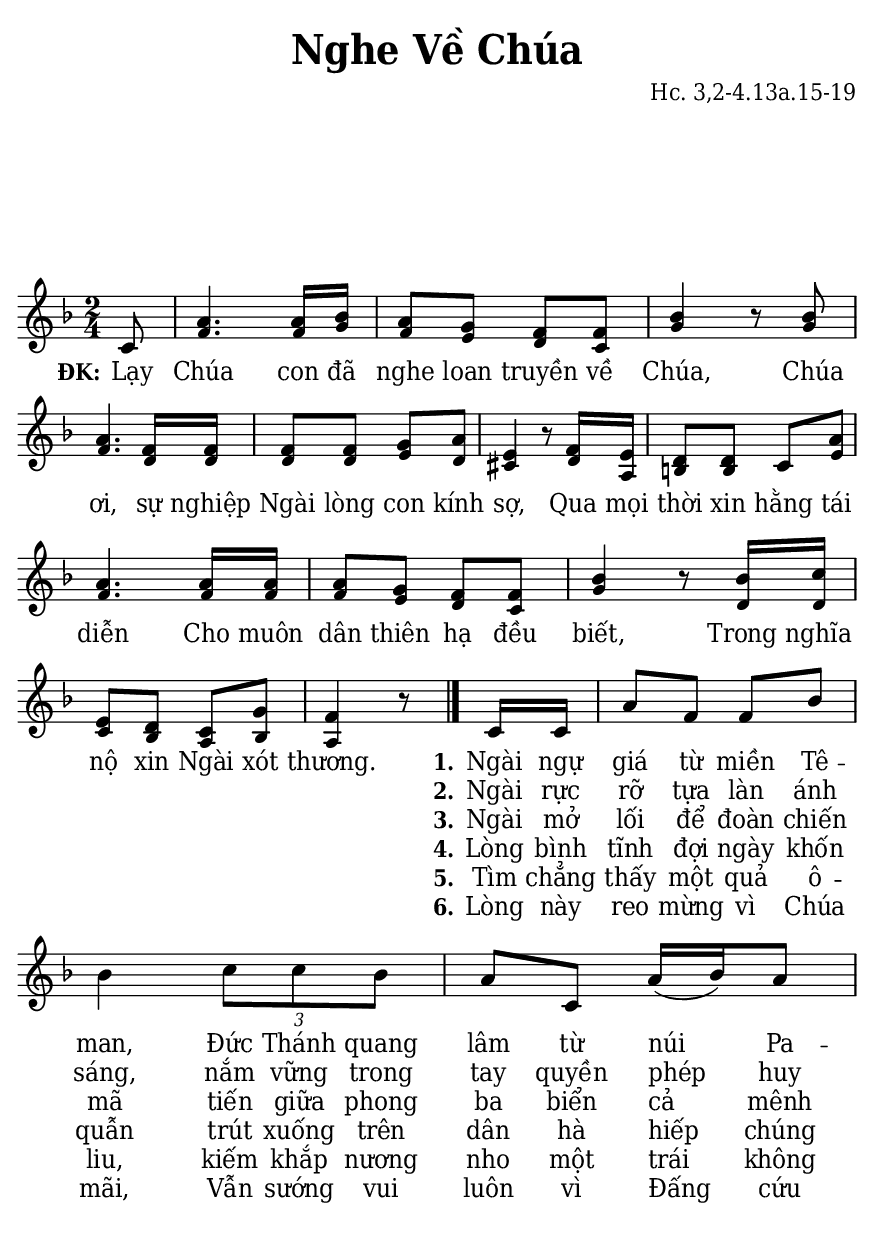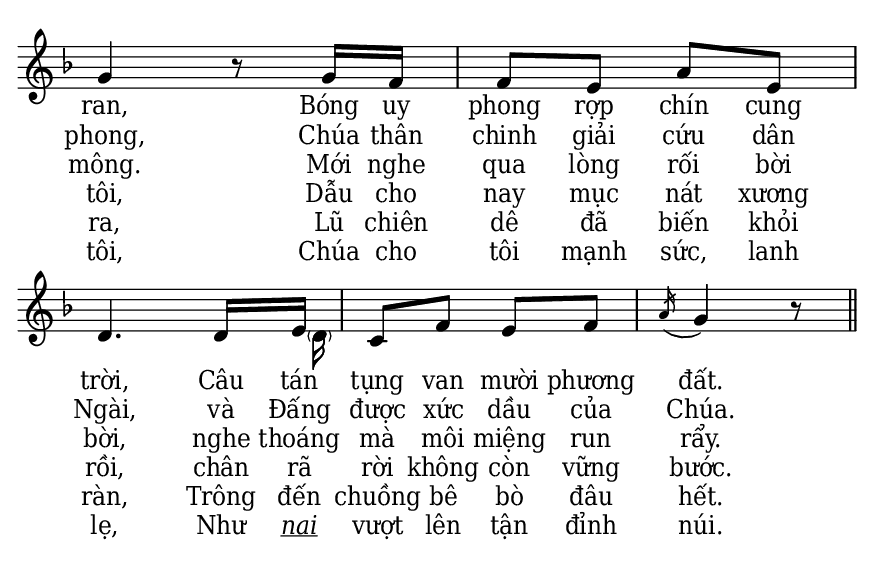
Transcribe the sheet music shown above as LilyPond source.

% Cài đặt chung\
\version "2.22.1"
\include "english.ly"

\header {
  title = \markup { \fontsize #1 "Nghe Về Chúa" }
  composer = "Hc. 3,2-4.13a.15-19"
  %arranger = "Lm. Kim Long"
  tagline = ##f
}

% Nhạc phiên khúc
nhacPhienKhucSop = \relative c' {
  \autoPageBreaksOff
  \partial 8 c8 |
  a'4. a16 bf |
  a8 g f f |
  bf4 r8 bf |
  a4. f16 f |
  f8 f g a |
  e4 r8 f16 e |
  d8 d c a' |
  a4. a16 a |
  a8 g f f |
  bf4 r8 bf16 c |
  e,8 d c g' |
  f4 r8 \bar "|."
  
  c16 c |
  a'8 f f bf |
  bf4 \tuplet 3/2 { c8 c bf } |
  a8 c, a'16 (bf) a8 | \pageBreak
  g4 r8 g16 f |
  f8 e a e |
  d4. d16
  <<
    {
      \voiceOne
      e16
    }
    \new Voice = "beSop" {
      \voiceTwo
      \stemDown
      \once \override NoteColumn.force-hshift = #1
      \parenthesize
      d
    }
  >>
  \oneVoice
  c8 f e f |
  \slashedGrace { a16 ( } g4) r8 \bar "||"
}

nhacPhienKhucAlto = \relative c' {
  c8 |
  f4. f16 g |
  f8 e d c |
  g'4 r8 g |
  f4. d16 d |
  d8 d e d |
  cs4 r8 d16 a |
  b!8 b c e |
  f4. f16 f |
  f8 e d c |
  g'4 r8 d16 d |
  c8 bf a bf |
  a4 r8
}

% Lời phiên khúc
loiPhienKhucSop = \lyrics {
  \set stanza = "ĐK:"
  Lạy Chúa con đã nghe loan truyền về Chúa, Chúa ơi,
  sự nghiệp Ngài lòng con kính sợ,
  Qua mọi thời xin hằng tái diễn
  Cho muôn dân thiên hạ đều biết,
  Trong nghĩa nộ xin Ngài xót thương.
  <<
    {
      \set stanza = "1."
      Ngài ngự giá từ miền Tê -- man,
      Đức Thánh quang lâm từ núi Pa -- ran,
      Bóng uy phong rợp chín cung trời,
      Câu tán tụng van mười phương đất.
    }
    \new Lyrics {
	    \set associatedVoice = "beSop"
	    \set stanza = "2."
	    Ngài rực rỡ tựa làn ánh sáng,
	    nắm vững trong tay quyền phép huy phong,
	    Chúa thân chinh giải cứu dân Ngài,
	    và Đấng được xức dầu của Chúa.
    }
    \new Lyrics {
	    \set associatedVoice = "beSop"
	    \set stanza = "3."
	    Ngài mở lối để đoàn chiến mã tiến
	    giữa phong ba biển cả mênh mông.
	    Mới nghe qua lòng rối bời bời,
	    nghe thoáng mà môi miệng run rẩy.
    }
    \new Lyrics {
	    \set associatedVoice = "beSop"
	    \set stanza = "4."
	    Lòng bình tĩnh đợi ngày khốn quẫn
	    trút xuống trên dân hà hiếp chúng tôi,
	    Dẫu cho nay mục nát xương rồi,
	    chân rã rời không còn vững bước.
    }
    \new Lyrics {
	    \set associatedVoice = "beSop"
	    \set stanza = "5."
	    Tìm chẳng thấy một quả ô -- liu,
	    kiếm khắp nương nho một trái không ra,
	    Lũ chiên dê đã biến khỏi ràn,
	    Trông đến chuồng bê bò đâu hết.
    }
    \new Lyrics {
	    \set associatedVoice = "beSop"
	    \set stanza = "6."
	    Lòng này reo mừng vì Chúa mãi,
	    Vẫn sướng vui luôn vì Đấng cứu tôi,
	    Chúa cho tôi mạnh sức, lanh lẹ,
	    Như \markup { \italic \underline "nai" }
	    vượt lên tận đỉnh núi.
    }
  >>
}

% Dàn trang
\paper {
  #(set-paper-size "a5")
  top-margin = 3\mm
  bottom-margin = 3\mm
  left-margin = 3\mm
  right-margin = 3\mm
  indent = #0
  #(define fonts
	 (make-pango-font-tree "Deja Vu Serif Condensed"
	 		       "Deja Vu Serif Condensed"
			       "Deja Vu Serif Condensed"
			       (/ 20 20)))
  print-page-number = ##f
  system-system-spacing = #'((basic-distance . 0.1) (padding . 2))
  %page-count = #1
}

TongNhip = {
  \key f \major \time 2/4
  \set Timing.beamExceptions = #'()
  \set Timing.baseMoment = #(ly:make-moment 1/4)
}

% Đổi kích thước nốt cho bè phụ
notBePhu =
#(define-music-function (font-size music) (number? ly:music?)
   (for-some-music
     (lambda (m)
       (if (music-is-of-type? m 'rhythmic-event)
           (begin
             (set! (ly:music-property m 'tweaks)
                   (cons `(font-size . ,font-size)
                         (ly:music-property m 'tweaks)))
             #t)
           #f))
     music)
   music)

\score {
  \new ChoirStaff <<
    \new Staff \with {
        \consists "Merge_rests_engraver"
        printPartCombineTexts = ##f
      }
      <<
      \new Voice \TongNhip \partCombine 
        \nhacPhienKhucSop
        \notBePhu -1 { \nhacPhienKhucAlto }
      \new NullVoice = beSop \nhacPhienKhucSop
      \new Lyrics \lyricsto beSop \loiPhienKhucSop
      >>
  >>
  \layout {
    %\override Staff.TimeSignature.transparent = ##t
    \override Lyrics.LyricSpace.minimum-distance = #0.8
    \override Score.BarNumber.break-visibility = ##(#f #f #f)
    \override Score.SpacingSpanner.uniform-stretching = ##t
  } 
}
